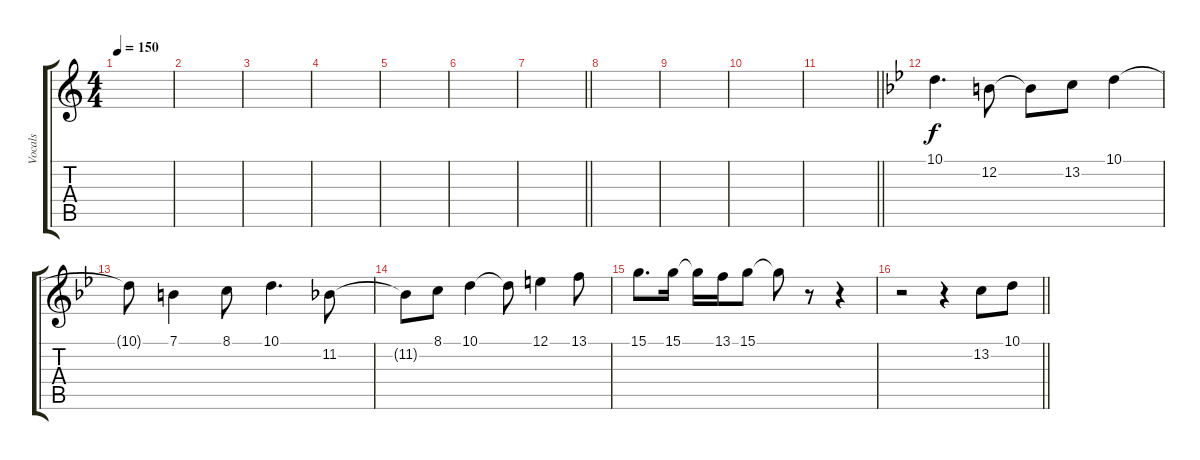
\track ("Vocals" "Vocals") {instrument clarinet}
\staff {score tabs}
\tuning (E4 B3 G3 D3 A2 E2) {hide}
\ts (4 4)
\tempo 150
\clef g2
\ks c
|
|
|
|
|
|
\barLineRight lightlight
|
|
|
|
\barLineRight lightlight
|
\ks bb
10.1.4{d} 12.2.8 12.2{t}.8 13.2.8 10.1.4 |
10.1{t}.8 7.1.4 8.1.8 10.1.4{d} 11.2.8 |
11.2{t}.8 8.1.8 10.1.4 10.1{t}.8 12.1.4 13.1.8 |
15.1.8{d} 15.1.16 15.1{t}.16 13.1.16 15.1.8 15.1{t}.8 r.8 r.4 |
\barLineRight lightlight
r.2 r.4 13.2.8 10.1.8
